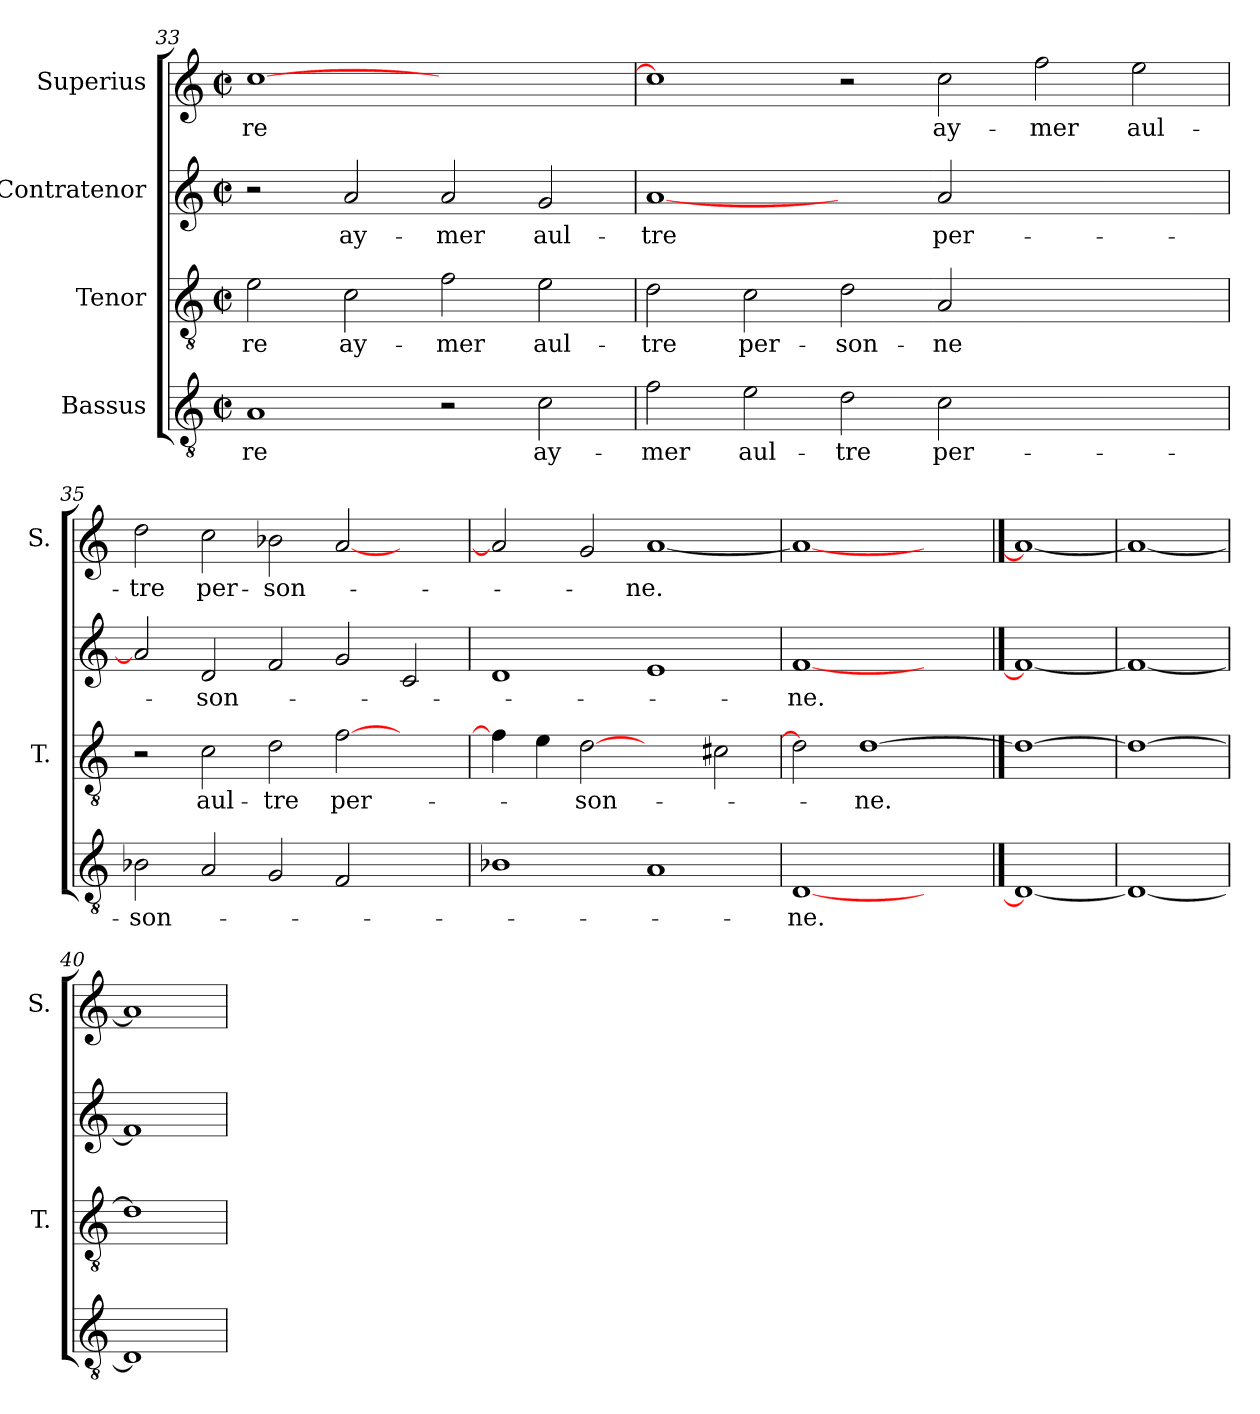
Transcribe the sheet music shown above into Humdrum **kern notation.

**kern	**text	**kern	**text	**kern	**text	**kern	**text
*part4	*part4	*part3	*part3	*part2	*part2	*part1	*part1
*staff4	*staff4	*staff3	*staff3	*staff2	*staff2	*staff1	*staff1
*I"Bassus	*	*I"Tenor	*	*I"Contratenor	*	*I"Superius	*
*	*	*I'T.	*	*	*	*I'S.	*
*clefGv2	*	*clefGv2	*	*clefG2	*	*clefG2	*
*k[]	*	*k[]	*	*k[]	*	*k[]	*
*C:	*	*C:	*	*C:	*	*C:	*
*M2/2	*	*M2/2	*	*M2/2	*	*M2/2	*
*met(c|)	*	*met(c|)	*	*met(c|)	*	*met(c|)	*
=33	=33	=33	=33	=33	=33	=33	=33
1A/	-re	2e\	-re	2r	.	[1cc\	-re
.	.	2c\	ay-	2a/	ay-	.	.
2r	.	2f\	-mer	2a/	-mer	1ryy	.
2c\	ay-	2e\	aul-	2g/	aul-	.	.
=34	=34	=34	=34	=34	=34	=34	=34
2f\	-mer	2d\	-tre	[1a/	-tre	1cc\]	.
2e\	aul-	2c\	per-	.	.	.	.
2d\	-tre	2d\	-son-	2ryy	.	2r	.
2c\	per-	2A/	-ne	2a/	per-	2cc\	ay-
1ryy	.	1ryy	.	1ryy	.	2ff\	-mer
.	.	.	.	.	.	2ee\	aul-
=35	=35	=35	=35	=35	=35	=35	=35
2B-X\	-son-	2r	.	2a/]	.	2dd\	-tre
2A/	.	2c\	aul-	2d/	-son-	2cc\	per-
2G/	.	2d\	-tre	2f/	.	2b-X\	-son-
2F/	.	[2f\	per-	2g/	.	[2a/	.
2ryy	.	2ryy	.	2c/	.	2ryy	.
=36	=36	=36	=36	=36	=36	=36	=36
1B-X\	.	4f\]	.	1d/	.	2a/]	.
.	.	4e\	.	.	.	.	.
.	.	[2d\	-son-	.	.	2g/	.
1A/	.	2ryy	.	1e/	.	[1a/	-ne.
.	.	2c#X\	.	.	.	.	.
=37	=37	=37	=37	=37	=37	=37	=37
[1D/	-ne.	2d\]	.	[1f/	-ne.	1a/_	.
.	.	[1d\	-ne.	.	.	.	.
2ryy	.	.	.	2ryy	.	2ryy	.
==38	==38	==38	==38	==38	==38	==38	==38
1D/_	.	1d\_	.	1f/_	.	1a/_	.
=39	=39	=39	=39	=39	=39	=39	=39
1D/_	.	1d\_	.	1f/_	.	1a/_	.
=40	=40	=40	=40	=40	=40	=40	=40
1D/]	.	1d\]	.	1f/]	.	1a/]	.
=	=	=	=	=	=	=	=
*-	*-	*-	*-	*-	*-	*-	*-
